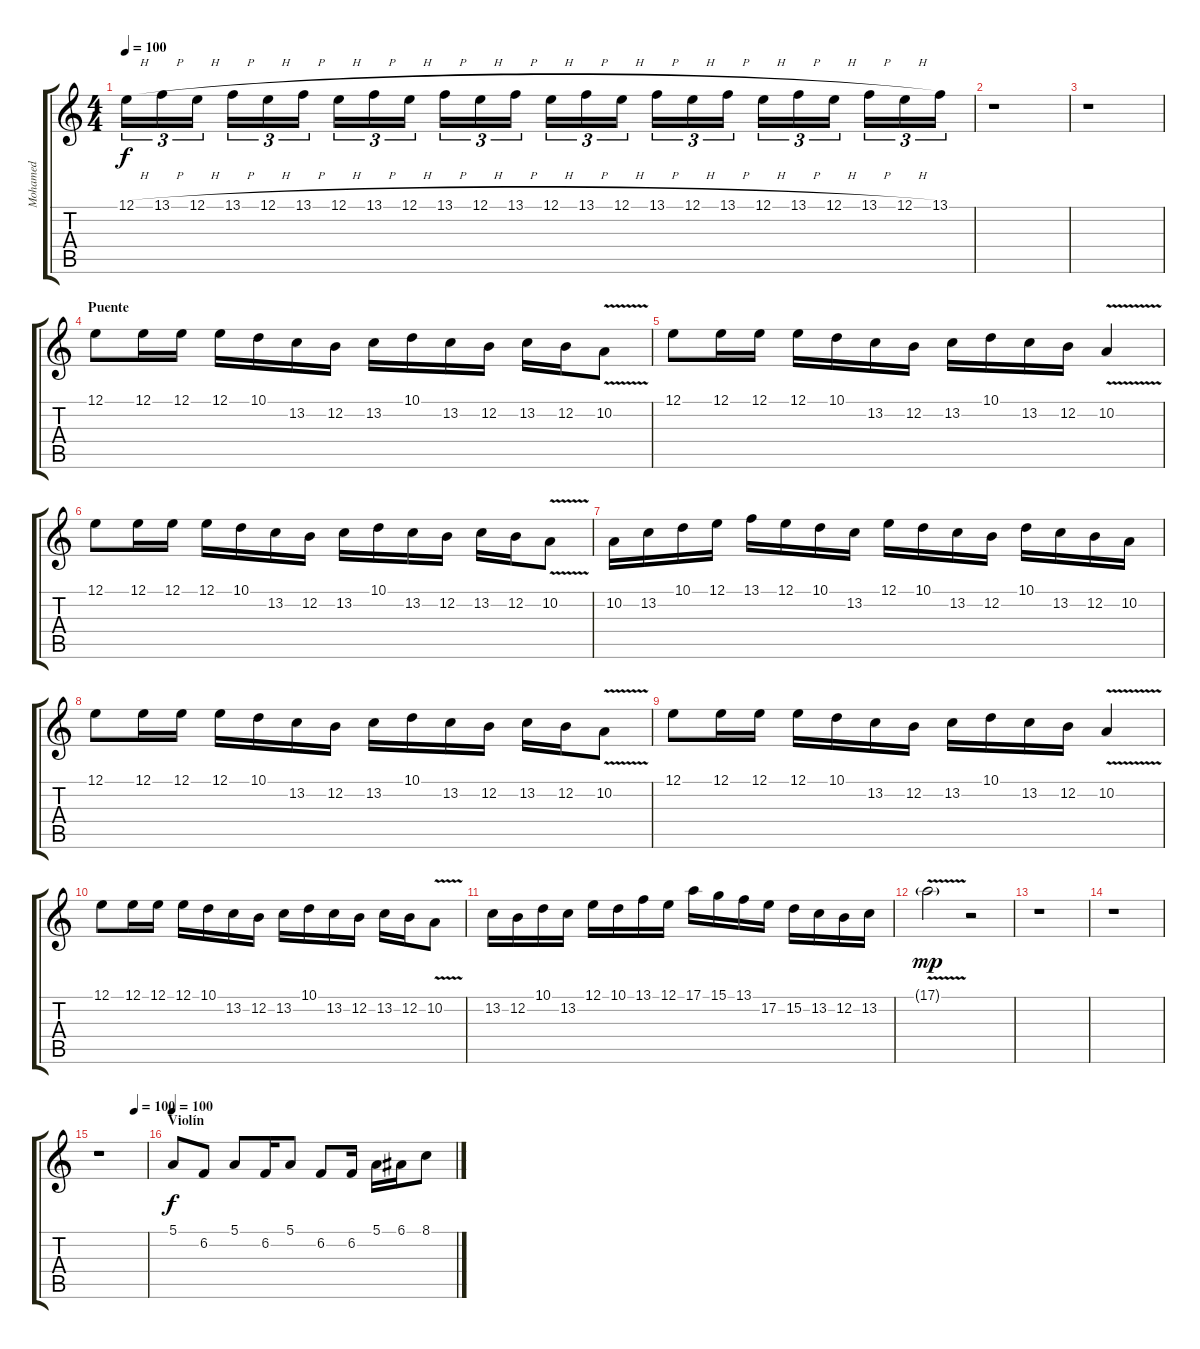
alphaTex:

\track ("Mohamed" "Mohamed") {instrument violin}
\staff {score tabs}
\tuning (E4 B3 G3 D3 A2 E2) {hide}
\ts (4 4)
\tempo 100
\clef g2
\ks c
12.1{h}.16{tu (3 2) dy f} 13.1{h}.16{tu (3 2)} 12.1{h}.16{tu (3 2)} 13.1{h}.16{tu (3 2)} 12.1{h}.16{tu (3 2)} 13.1{h}.16{tu (3 2)} 12.1{h}.16{tu (3 2)} 13.1{h}.16{tu (3 2)} 12.1{h}.16{tu (3 2)} 13.1{h}.16{tu (3 2)} 12.1{h}.16{tu (3 2)} 13.1{h}.16{tu (3 2)} 12.1{h}.16{tu (3 2)} 13.1{h}.16{tu (3 2)} 12.1{h}.16{tu (3 2)} 13.1{h}.16{tu (3 2)} 12.1{h}.16{tu (3 2)} 13.1{h}.16{tu (3 2)} 12.1{h}.16{tu (3 2)} 13.1{h}.16{tu (3 2)} 12.1{h}.16{tu (3 2)} 13.1{h}.16{tu (3 2)} 12.1{h}.16{tu (3 2)} 13.1.16{tu (3 2)} |
r.1 |
r.1 |
\section ("" "Puente")
12.1.8{volume 11 balance 10} 12.1.16 12.1.16 12.1.16 10.1.16 13.2.16 12.2.16 13.2.16 10.1.16 13.2.16 12.2.16 13.2.16 12.2.16 10.2{v}.8 |
12.1.8 12.1.16 12.1.16 12.1.16 10.1.16 13.2.16 12.2.16 13.2.16 10.1.16 13.2.16 12.2.16 10.2{v}.4 |
12.1.8 12.1.16 12.1.16 12.1.16 10.1.16 13.2.16 12.2.16 13.2.16 10.1.16 13.2.16 12.2.16 13.2.16 12.2.16 10.2{v}.8 |
10.2.16 13.2.16 10.1.16 12.1.16 13.1.16 12.1.16 10.1.16 13.2.16 12.1.16 10.1.16 13.2.16 12.2.16 10.1.16 13.2.16 12.2.16 10.2.16 |
12.1.8 12.1.16 12.1.16 12.1.16 10.1.16 13.2.16 12.2.16 13.2.16 10.1.16 13.2.16 12.2.16 13.2.16 12.2.16 10.2{v}.8 |
12.1.8 12.1.16 12.1.16 12.1.16 10.1.16 13.2.16 12.2.16 13.2.16 10.1.16 13.2.16 12.2.16 10.2{v}.4 |
12.1.8 12.1.16 12.1.16 12.1.16 10.1.16 13.2.16 12.2.16 13.2.16 10.1.16 13.2.16 12.2.16 13.2.16 12.2.16 10.2{v}.8 |
13.2.16 12.2.16 10.1.16 13.2.16 12.1.16 10.1.16 13.1.16 12.1.16 17.1.16 15.1.16 13.1.16 17.2.16 15.2.16 13.2.16 12.2.16 13.2.16 |
17.1{v g}.2{dy mp} r.2 |
r.1 |
r.1 |
\tempo (100 0.75)
r.1 |
\section ("" "Violín")
\tempo 100
5.1.8{dy f volume 11 balance 10} 6.2.8 5.1.8 6.2.16 5.1.8 6.2.8 6.2.16 5.1.16 6.1.16 8.1.8
